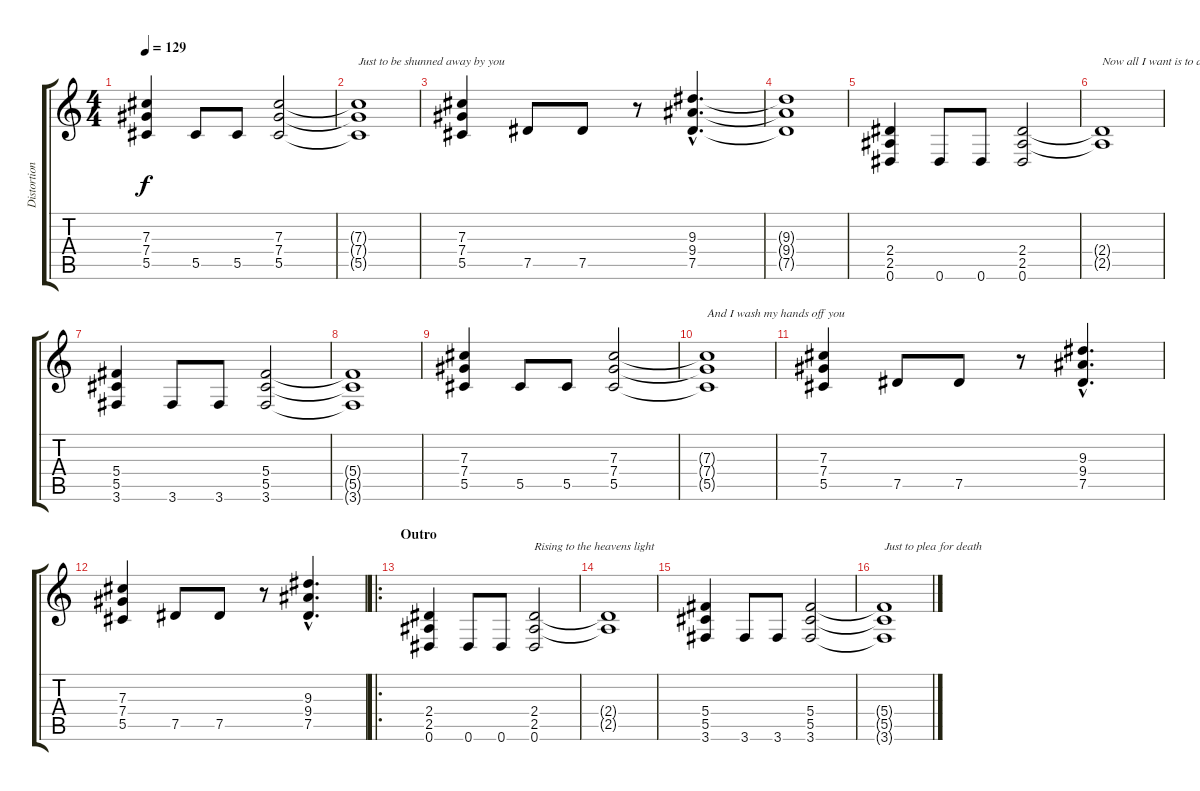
\track ("Distortion 1" "Distortion") {instrument distortionguitar}
\staff {score tabs}
\tuning (Eb4 Bb3 Gb3 Db3 Ab2 Eb2) {hide}
\ts (4 4)
\tempo 129
\clef g2
\ks c
(7.3 7.4 5.5).4{dy f} 5.5.8 5.5.8 (7.3 7.4 5.5).2 |
(7.3{t} 7.4{t} 5.5{t}).1{txt "Just to be shunned away by you"} |
(7.3 7.4 5.5).4 7.5.8 7.5.8 r.8 (9.3{hac} 9.4{hac} 7.5{hac}).4{d} |
(9.3{t} 9.4{t} 7.5{t}).1 |
(2.4 2.5 0.6).4 0.6.8 0.6.8 (2.4 2.5 0.6).2 |
(2.4{t} 2.5{t}).1{txt "Now all I want is to die, no streets of gold in th"} |
(5.4 5.5 3.6).4 3.6.8 3.6.8 (5.4 5.5 3.6).2 |
(5.4{t} 5.5{t} 3.6{t}).1 |
(7.3 7.4 5.5).4 5.5.8 5.5.8 (7.3 7.4 5.5).2 |
(7.3{t} 7.4{t} 5.5{t}).1{txt "And I wash my hands off you"} |
(7.3 7.4 5.5).4 7.5.8 7.5.8 r.8 (9.3{hac} 9.4{hac} 7.5{hac}).4{d} |
(7.3 7.4 5.5).4 7.5.8 7.5.8 r.8 (9.3{hac} 9.4{hac} 7.5{hac}).4{d} |
\ro
\section ("" "Outro")
(2.4 2.5 0.6).4 0.6.8 0.6.8 (2.4 2.5 0.6).2{txt "Rising to the heavens light"} |
(2.4{t} 2.5{t}).1 |
(5.4 5.5 3.6).4 3.6.8 3.6.8 (5.4 5.5 3.6).2 |
(5.4{t} 5.5{t} 3.6{t}).1{txt "Just to plea for death"}
